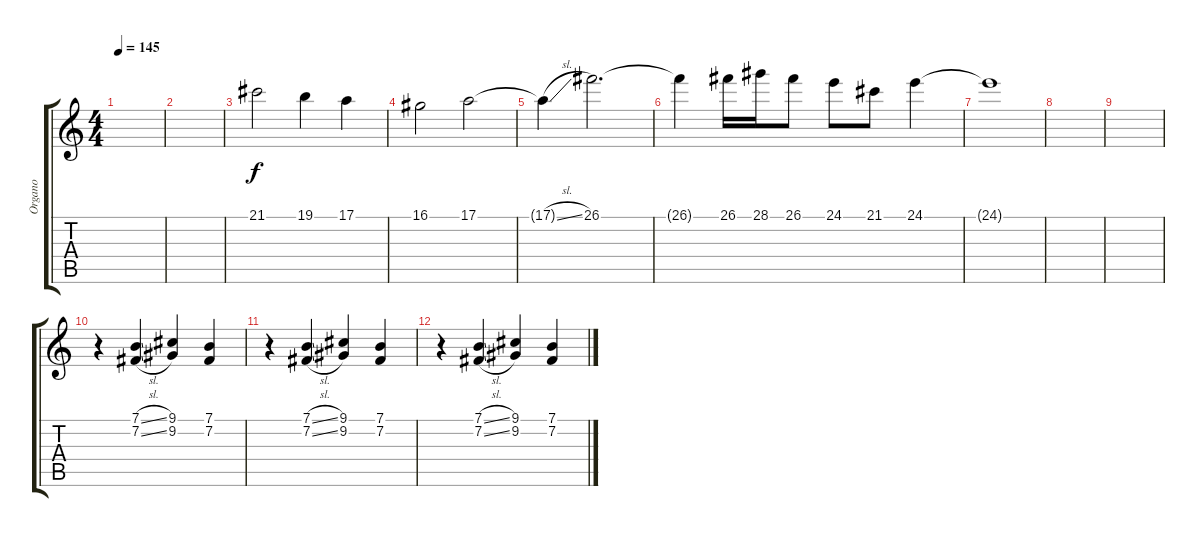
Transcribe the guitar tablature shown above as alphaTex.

\track ("Organo" "Organo") {instrument rockorgan}
\staff {score tabs}
\tuning (E4 B3 G3 D3 A2 E2) {hide}
\ts (4 4)
\tempo 145
\clef g2
\ks c
|
|
21.1.2 19.1.4 17.1.4 |
16.1.2 17.1.2 |
17.1{sl t}.4 26.1.2{d} |
26.1{t}.4 26.1.16 28.1.16 26.1.8 24.1.8 21.1.8 24.1.4 |
24.1{t}.1 |
|
|
r.4 (7.1{sl} 7.2{sl}).4 (9.1 9.2).4 (7.1 7.2).4 |
r.4 (7.1{sl} 7.2{sl}).4 (9.1 9.2).4 (7.1 7.2).4 |
r.4 (7.1{sl} 7.2{sl}).4 (9.1 9.2).4 (7.1 7.2).4
